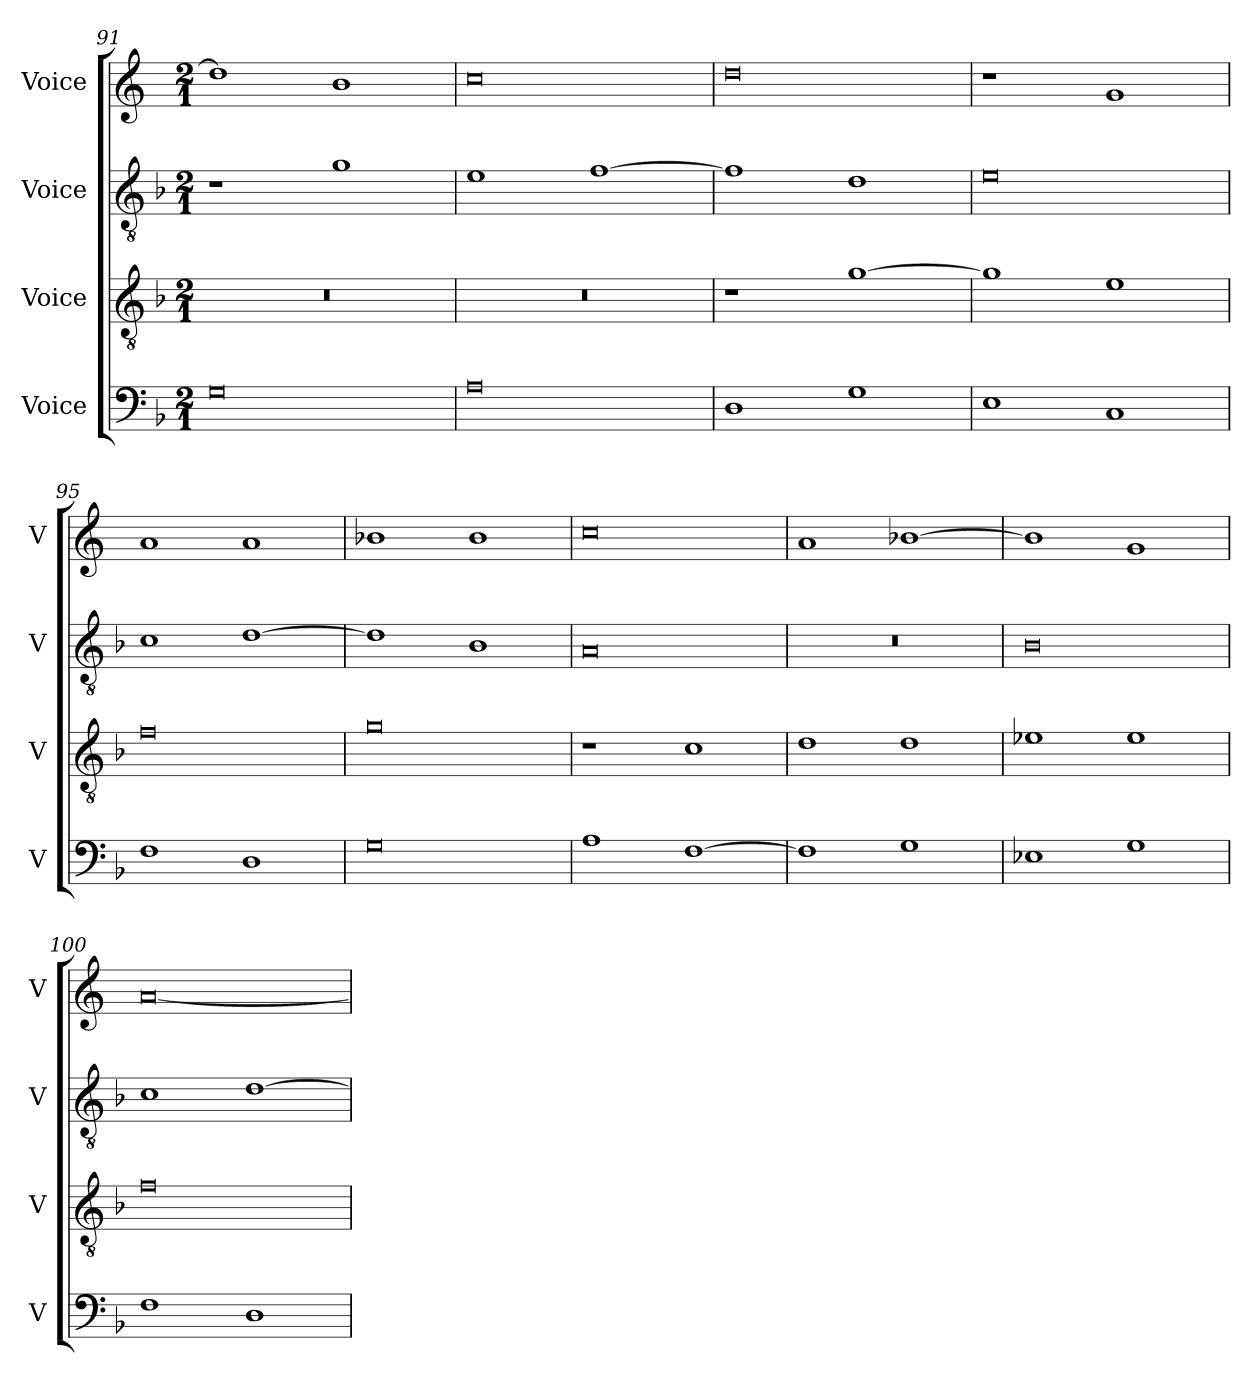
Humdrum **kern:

**kern	**kern	**kern	**kern
*part4	*part3	*part2	*part1
*staff4	*staff3	*staff2	*staff1
*I"Voice	*I"Voice	*I"Voice	*I"Voice
*I'V	*I'V	*I'V	*I'V
*clefF4	*clefGv2	*clefGv2	*clefG2
*k[b-]	*k[b-]	*k[b-]	*k[]
*M2/1	*M2/1	*M2/1	*M2/1
=91	=91	=91	=91
0G	0r	1r	1dd]
.	.	1g	1b
!!LO:LB:g=z
=92	=92	=92	=92
0A	0r	1e	0cc
.	.	[1f	.
=93	=93	=93	=93
1D	1r	1f]	0dd
1G	[1g	1d	.
=94	=94	=94	=94
1E	1g]	0e	1r
1C	1e	.	1g
=95	=95	=95	=95
1F	0f	1c	1a
1D	.	[1d	1a
=96	=96	=96	=96
0G	0g	1d]	1b-X
.	.	1B-	1b-
!!LO:LB:g=z
=97	=97	=97	=97
1A	1r	0A	0cc
[1F	1c	.	.
=98	=98	=98	=98
1F]	1d	0r	1a
1G	1d	.	[1b-X
=99	=99	=99	=99
1E-X	1e-X	0B-	1b-]
1G	1e-	.	1g
=100	=100	=100	=100
1F	0f	1c	[0a
1D	.	[1d	.
=	=	=	=
*-	*-	*-	*-
